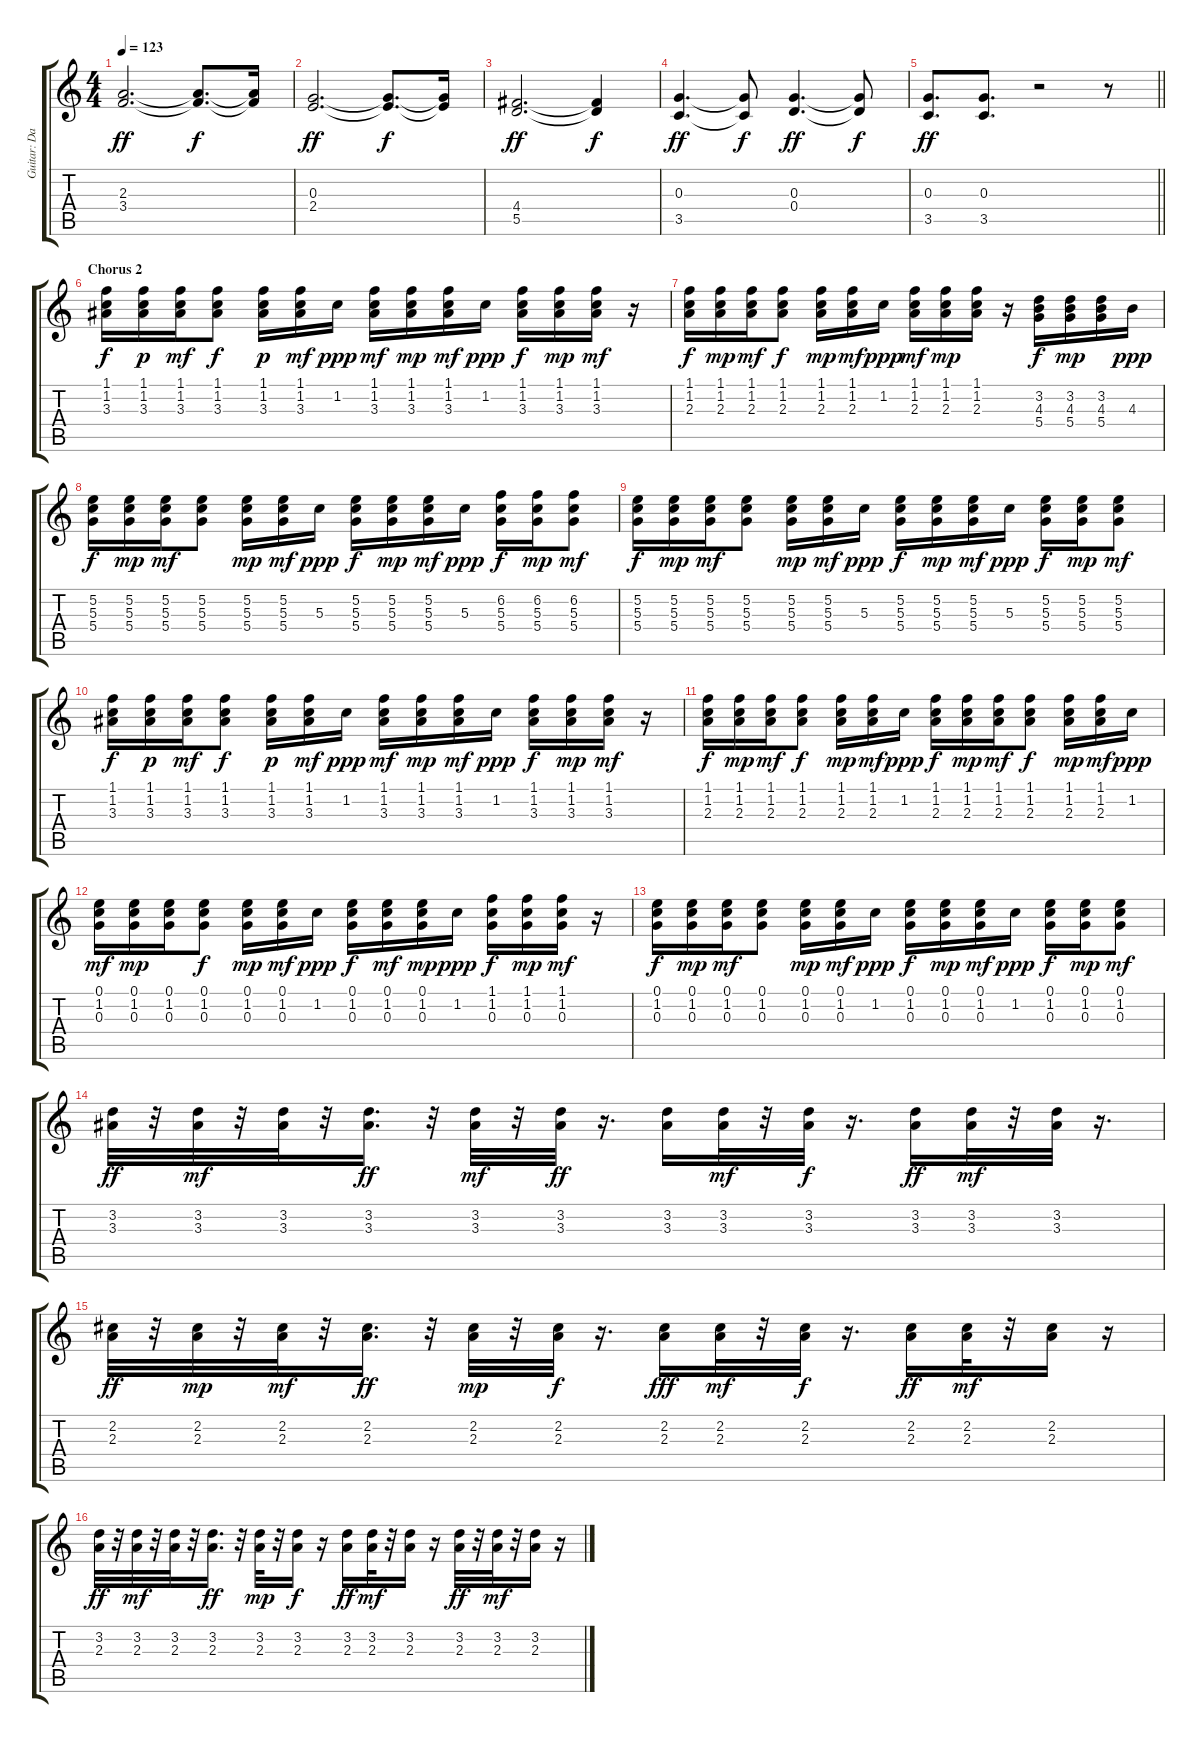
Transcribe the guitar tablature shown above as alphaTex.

\track ("Guitar: Dave Brown" "Guitar: Da") {instrument acousticguitarsteel}
\staff {score tabs}
\tuning (E4 B3 G3 D3 A2 E2) {hide}
\ts (4 4)
\tempo 123
\clef g2
\ks c
(2.3 3.4).2{d dy ff} (2.3{t} 3.4{t}).8{d dy f} (2.3{t} 3.4{t}).16 |
(0.3 2.4).2{d dy ff} (0.3{t} 2.4{t}).8{d dy f} (0.3{t} 2.4{t}).16 |
(4.4 5.5).2{d dy ff} (4.4{t} 5.5{t}).4{dy f} |
(0.3 3.5).4{d dy ff} (0.3{t} 3.5{t}).8{dy f} (0.3 0.4).4{d dy ff} (0.3{t} 0.4{t}).8{dy f} |
\barLineRight lightlight
(0.3 3.5).8{d dy ff} (0.3 3.5).8{d} r.2 r.8 |
\section ("" "Chorus 2")
(1.1 1.2 3.3).16{dy f} (1.1 1.2 3.3).16{dy p} (1.1 1.2 3.3).16{dy mf} (1.1 1.2 3.3).8{dy f} (1.1 1.2 3.3).16{dy p} (1.1 1.2 3.3).16{dy mf} 1.2.16{dy ppp} (1.1 1.2 3.3).16{dy mf} (1.1 1.2 3.3).16{dy mp} (1.1 1.2 3.3).16{dy mf} 1.2.16{dy ppp} (1.1 1.2 3.3).16{dy f} (1.1 1.2 3.3).16{dy mp} (1.1 1.2 3.3).16{dy mf} r.16 |
(1.1 1.2 2.3).16{dy f} (1.1 1.2 2.3).16{dy mp} (1.1 1.2 2.3).16{dy mf} (1.1 1.2 2.3).8{dy f} (1.1 1.2 2.3).16{dy mp} (1.1 1.2 2.3).16{dy mf} 1.2.16{dy ppp} (1.1 1.2 2.3).16{dy mf} (1.1 1.2 2.3).16{dy mp} (1.1 1.2 2.3).16 r.16 (3.2 4.3 5.4).16{dy f} (3.2 4.3 5.4).16{dy mp} (3.2 4.3 5.4).16 4.3.16{dy ppp} |
(5.2 5.3 5.4).16{dy f} (5.2 5.3 5.4).16{dy mp} (5.2 5.3 5.4).16{dy mf} (5.2 5.3 5.4).8 (5.2 5.3 5.4).16{dy mp} (5.2 5.3 5.4).16{dy mf} 5.3.16{dy ppp} (5.2 5.3 5.4).16{dy f} (5.2 5.3 5.4).16{dy mp} (5.2 5.3 5.4).16{dy mf} 5.3.16{dy ppp} (6.2 5.3 5.4).16{dy f} (6.2 5.3 5.4).16{dy mp} (6.2 5.3 5.4).8{dy mf} |
(5.2 5.3 5.4).16{dy f} (5.2 5.3 5.4).16{dy mp} (5.2 5.3 5.4).16{dy mf} (5.2 5.3 5.4).8 (5.2 5.3 5.4).16{dy mp} (5.2 5.3 5.4).16{dy mf} 5.3.16{dy ppp} (5.2 5.3 5.4).16{dy f} (5.2 5.3 5.4).16{dy mp} (5.2 5.3 5.4).16{dy mf} 5.3.16{dy ppp} (5.2 5.3 5.4).16{dy f} (5.2 5.3 5.4).16{dy mp} (5.2 5.3 5.4).8{dy mf} |
(1.1 1.2 3.3).16{dy f} (1.1 1.2 3.3).16{dy p} (1.1 1.2 3.3).16{dy mf} (1.1 1.2 3.3).8{dy f} (1.1 1.2 3.3).16{dy p} (1.1 1.2 3.3).16{dy mf} 1.2.16{dy ppp} (1.1 1.2 3.3).16{dy mf} (1.1 1.2 3.3).16{dy mp} (1.1 1.2 3.3).16{dy mf} 1.2.16{dy ppp} (1.1 1.2 3.3).16{dy f} (1.1 1.2 3.3).16{dy mp} (1.1 1.2 3.3).16{dy mf} r.16 |
(1.1 1.2 2.3).16{dy f} (1.1 1.2 2.3).16{dy mp} (1.1 1.2 2.3).16{dy mf} (1.1 1.2 2.3).8{dy f} (1.1 1.2 2.3).16{dy mp} (1.1 1.2 2.3).16{dy mf} 1.2.16{dy ppp} (1.1 1.2 2.3).16{dy f} (1.1 1.2 2.3).16{dy mp} (1.1 1.2 2.3).16{dy mf} (1.1 1.2 2.3).8{dy f} (1.1 1.2 2.3).16{dy mp} (1.1 1.2 2.3).16{dy mf} 1.2.16{dy ppp} |
(0.1 1.2 0.3).16{dy mf} (0.1 1.2 0.3).16{dy mp} (0.1 1.2 0.3).16 (0.1 1.2 0.3).8{dy f} (0.1 1.2 0.3).16{dy mp} (0.1 1.2 0.3).16{dy mf} 1.2.16{dy ppp} (0.1 1.2 0.3).16{dy f} (0.1 1.2 0.3).16{dy mf} (0.1 1.2 0.3).16{dy mp} 1.2.16{dy ppp} (1.1 1.2 0.3).16{dy f} (1.1 1.2 0.3).16{dy mp} (1.1 1.2 0.3).16{dy mf} r.16 |
(0.1 1.2 0.3).16{dy f} (0.1 1.2 0.3).16{dy mp} (0.1 1.2 0.3).16{dy mf} (0.1 1.2 0.3).8 (0.1 1.2 0.3).16{dy mp} (0.1 1.2 0.3).16{dy mf} 1.2.16{dy ppp} (0.1 1.2 0.3).16{dy f} (0.1 1.2 0.3).16{dy mp} (0.1 1.2 0.3).16{dy mf} 1.2.16{dy ppp} (0.1 1.2 0.3).16{dy f} (0.1 1.2 0.3).16{dy mp} (0.1 1.2 0.3).8{dy mf} |
(3.2 3.3).32{dy ff} r.32 (3.2 3.3).32{dy mf} r.32 (3.2 3.3).32 r.32 (3.2 3.3).16{d dy ff} r.32 (3.2 3.3).32{dy mf} r.32 (3.2 3.3).32{dy ff} r.16{d} (3.2 3.3).16 (3.2 3.3).32{dy mf} r.32 (3.2 3.3).32{dy f} r.16{d} (3.2 3.3).16{dy ff} (3.2 3.3).32{dy mf} r.32 (3.2 3.3).32 r.16{d} |
(2.2 2.3).32{dy ff} r.32 (2.2 2.3).32{dy mp} r.32 (2.2 2.3).32{dy mf} r.32 (2.2 2.3).16{d dy ff} r.32 (2.2 2.3).32{dy mp} r.32 (2.2 2.3).32{dy f} r.16{d} (2.2 2.3).16{dy fff} (2.2 2.3).32{dy mf} r.32 (2.2 2.3).32{dy f} r.16{d} (2.2 2.3).16{dy ff} (2.2 2.3).32{dy mf} r.32 (2.2 2.3).16 r.16 |
(3.2 2.3).32{dy ff} r.32 (3.2 2.3).32{dy mf} r.32 (3.2 2.3).32 r.32 (3.2 2.3).16{d dy ff} r.32 (3.2 2.3).32{dy mp} r.32 (3.2 2.3).16{dy f} r.16 (3.2 2.3).16{dy ff} (3.2 2.3).32{dy mf} r.32 (3.2 2.3).16 r.16 (3.2 2.3).32{dy ff} r.32 (3.2 2.3).32{dy mf} r.32 (3.2 2.3).16 r.16
